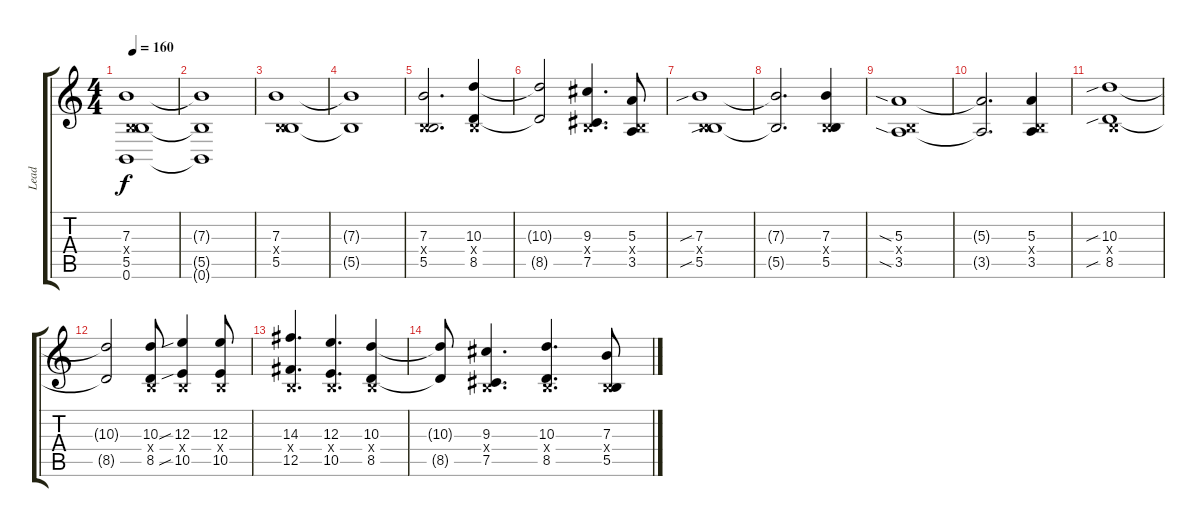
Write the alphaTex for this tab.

\track ("Lead" "Lead") {instrument overdrivenguitar}
\staff {score tabs}
\tuning (Db4 Ab3 E3 B2 Gb2 B1) {hide}
\ts (4 4)
\tempo 160
\clef g2
\ks c
(7.3 0.4{x} 5.5 0.6).1{dy f} |
(7.3{t} 5.5{t} 0.6{t}).1 |
(7.3 0.4{x} 5.5).1 |
(7.3{t} 5.5{t}).1 |
(7.3 0.4{x} 5.5).2{d} (10.3 0.4{x} 8.5).4 |
(10.3{t} 8.5{t}).2 (9.3 0.4{x} 7.5).4{d} (5.3 0.4{x} 3.5).8 |
(7.3{sib} 0.4{x} 5.5{sib}).1 |
(7.3{t} 5.5{t}).2{d} (7.3 0.4{x} 5.5).4 |
(5.3{sia} 0.4{x} 3.5{sia}).1 |
(5.3{t} 3.5{t}).2{d} (5.3 0.4{x} 3.5).4 |
(10.3{sib} 0.4{x} 8.5{sib}).1 |
(10.3{t} 8.5{t}).2 (10.3 0.4{x} 8.5).8 (12.3{sib} 0.4{x} 10.5{sib}).4 (12.3 0.4{x} 10.5).8 |
(14.3 0.4{x} 12.5).4{d} (12.3 0.4{x} 10.5).4{d} (10.3 0.4{x} 8.5).4 |
(10.3{t} 8.5{t}).8 (9.3 0.4{x} 7.5).4{d} (10.3 0.4{x} 8.5).4{d} (7.3 0.4{x} 5.5).8
